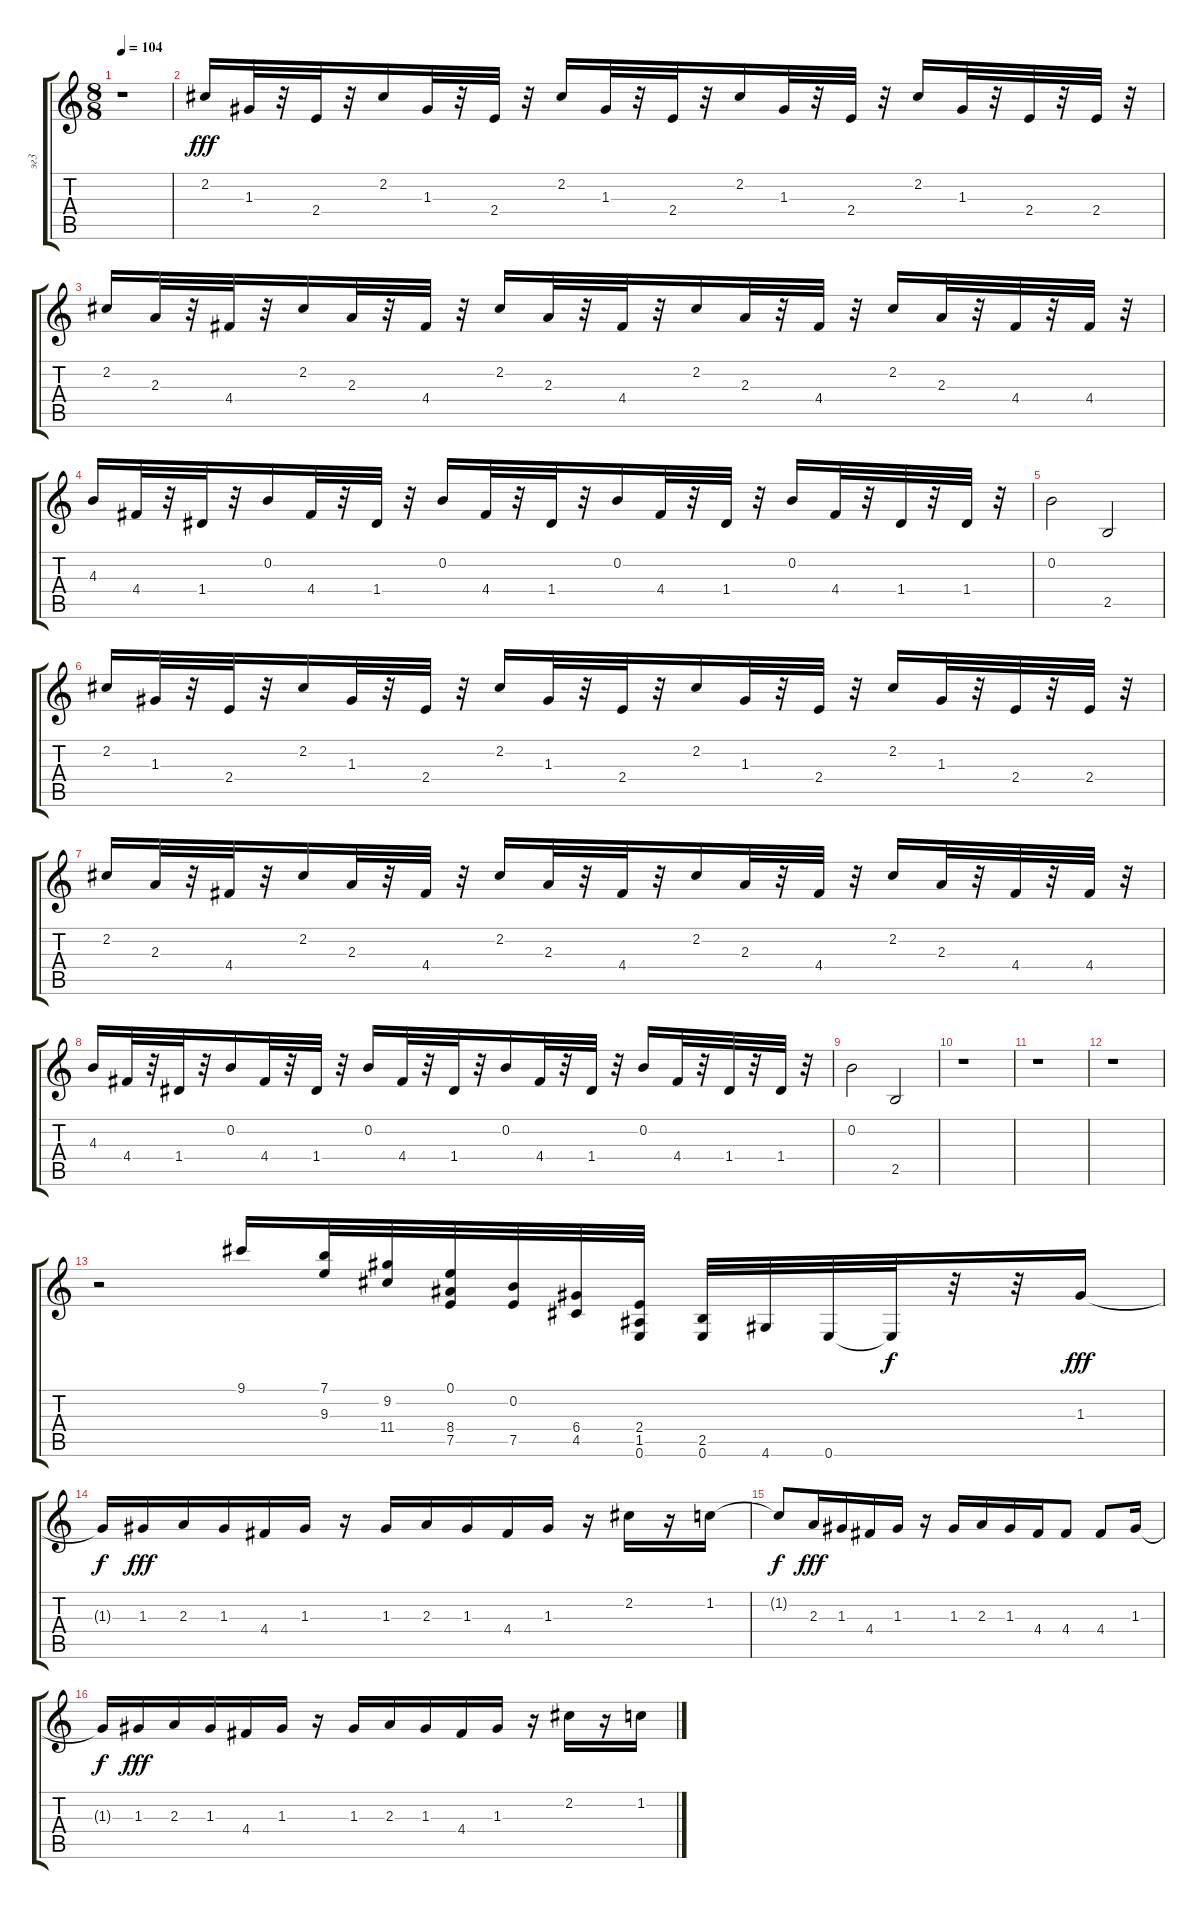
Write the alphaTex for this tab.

\track ("эг3" "эг3") {instrument distortionguitar}
\staff {score tabs}
\tuning (E4 B3 G3 D3 A2 E2) {hide}
\ts (8 8)
\tempo 104
\clef g2
\ks c
r.1{dy fff} |
2.2.16 1.3.32 r.32 2.4.32 r.32 2.2.16 1.3.32 r.32 2.4.32 r.32 2.2.16 1.3.32 r.32 2.4.32 r.32 2.2.16 1.3.32 r.32 2.4.32 r.32 2.2.16 1.3.32 r.32 2.4.32 r.32 2.4.32 r.32 |
2.2.16 2.3.32 r.32 4.4.32 r.32 2.2.16 2.3.32 r.32 4.4.32 r.32 2.2.16 2.3.32 r.32 4.4.32 r.32 2.2.16 2.3.32 r.32 4.4.32 r.32 2.2.16 2.3.32 r.32 4.4.32 r.32 4.4.32 r.32 |
4.3.16 4.4.32 r.32 1.4.32 r.32 0.2.16 4.4.32 r.32 1.4.32 r.32 0.2.16 4.4.32 r.32 1.4.32 r.32 0.2.16 4.4.32 r.32 1.4.32 r.32 0.2.16 4.4.32 r.32 1.4.32 r.32 1.4.32 r.32 |
0.2.2 2.5.2 |
2.2.16 1.3.32 r.32 2.4.32 r.32 2.2.16 1.3.32 r.32 2.4.32 r.32 2.2.16 1.3.32 r.32 2.4.32 r.32 2.2.16 1.3.32 r.32 2.4.32 r.32 2.2.16 1.3.32 r.32 2.4.32 r.32 2.4.32 r.32 |
2.2.16 2.3.32 r.32 4.4.32 r.32 2.2.16 2.3.32 r.32 4.4.32 r.32 2.2.16 2.3.32 r.32 4.4.32 r.32 2.2.16 2.3.32 r.32 4.4.32 r.32 2.2.16 2.3.32 r.32 4.4.32 r.32 4.4.32 r.32 |
4.3.16 4.4.32 r.32 1.4.32 r.32 0.2.16 4.4.32 r.32 1.4.32 r.32 0.2.16 4.4.32 r.32 1.4.32 r.32 0.2.16 4.4.32 r.32 1.4.32 r.32 0.2.16 4.4.32 r.32 1.4.32 r.32 1.4.32 r.32 |
0.2.2 2.5.2 |
r.1 |
r.1 |
r.1 |
r.2 9.1.16 (7.1 9.3).32 (9.2 11.4).32 (0.1 8.4 7.5).32 (0.2 7.5).32 (6.4 4.5).32 (2.4 1.5 0.6).32 (2.5 0.6).32 4.6.32 0.6.32 0.6{t}.32{dy f} r.32 r.32 1.3.16{dy fff} |
1.3{t}.16{dy f} 1.3.16{dy fff} 2.3.16 1.3.16 4.4.16 1.3.16 r.16 1.3.16 2.3.16 1.3.16 4.4.16 1.3.16 r.16 2.2.16 r.16 1.2.16 |
1.2{t}.8{dy f} 2.3.16{dy fff} 1.3.16 4.4.16 1.3.16 r.16 1.3.16 2.3.16 1.3.16 4.4.16 4.4.8 4.4.8 1.3.16 |
1.3{t}.16{dy f} 1.3.16{dy fff} 2.3.16 1.3.16 4.4.16 1.3.16 r.16 1.3.16 2.3.16 1.3.16 4.4.16 1.3.16 r.16 2.2.16 r.16 1.2.16
